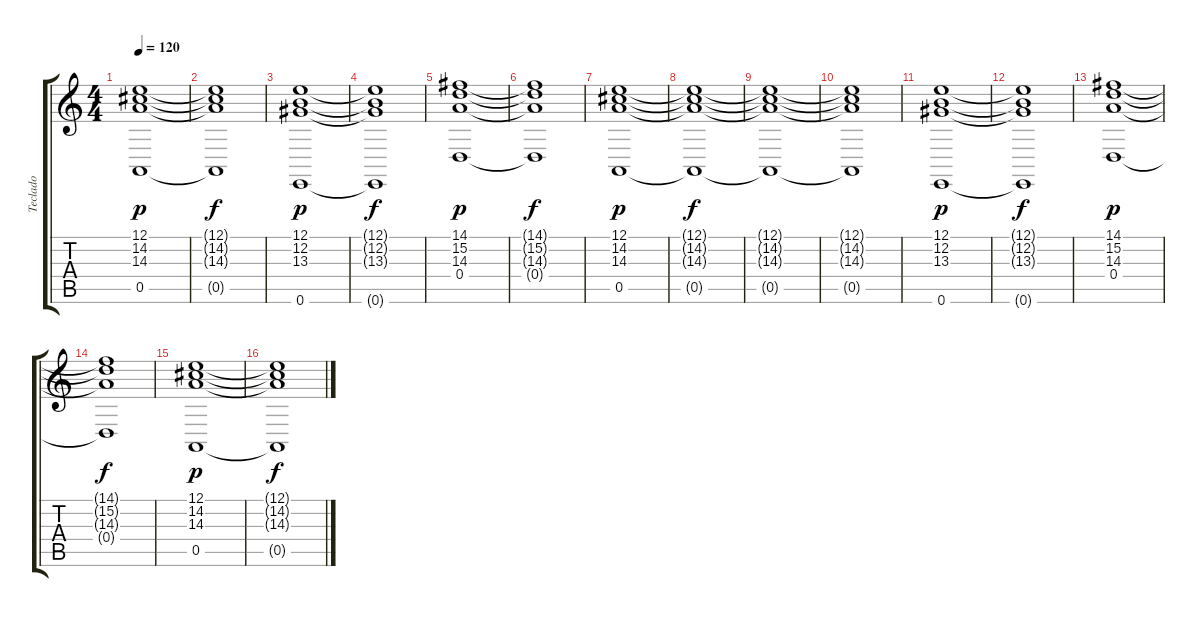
\track ("Teclado" "Teclado") {instrument stringensemble1}
\staff {score tabs}
\tuning (E4 B3 G3 D3 A2 E2) {hide}
\ts (4 4)
\tempo 120
\clef g2
\ks c
(12.1 14.2 14.3 0.5).1{dy p} |
(12.1{t} 14.2{t} 14.3{t} 0.5{t}).1{dy f} |
(12.1 12.2 13.3 0.6).1{dy p} |
(12.1{t} 12.2{t} 13.3{t} 0.6{t}).1{dy f} |
(14.1 15.2 14.3 0.4).1{dy p} |
(14.1{t} 15.2{t} 14.3{t} 0.4{t}).1{dy f} |
(12.1 14.2 14.3 0.5).1{dy p} |
(12.1{t} 14.2{t} 14.3{t} 0.5{t}).1{dy f} |
(12.1{t} 14.2{t} 14.3{t} 0.5{t}).1 |
(12.1{t} 14.2{t} 14.3{t} 0.5{t}).1 |
(12.1 12.2 13.3 0.6).1{dy p} |
(12.1{t} 12.2{t} 13.3{t} 0.6{t}).1{dy f} |
(14.1 15.2 14.3 0.4).1{dy p} |
(14.1{t} 15.2{t} 14.3{t} 0.4{t}).1{dy f} |
(12.1 14.2 14.3 0.5).1{dy p} |
(12.1{t} 14.2{t} 14.3{t} 0.5{t}).1{dy f}
